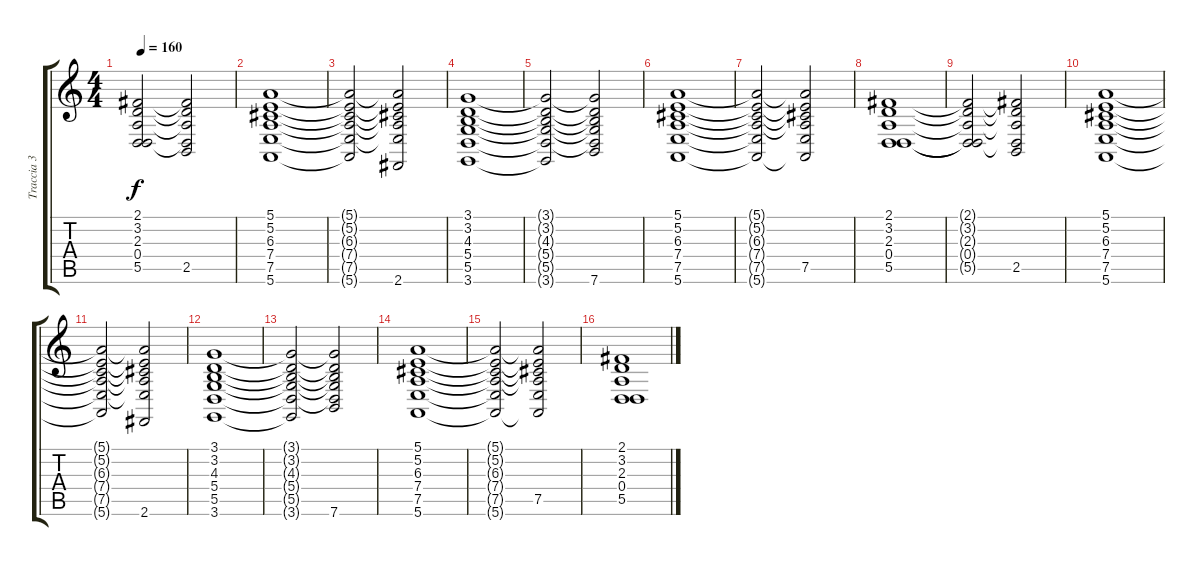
\track ("Traccia 3" "Traccia 3") {instrument stringensemble2}
\staff {score tabs}
\tuning (E4 B3 G3 D3 A2 E2) {hide}
\ts (4 4)
\tempo 160
\clef g2
\ks c
(2.1{t} 3.2{t} 2.3{t} 0.4{t} 5.5{t}).2{dy f} (2.1{t} 3.2{t} 2.3{t} 0.4{t} 2.5).2 |
(5.1 5.2 6.3 7.4 7.5 5.6).1 |
(5.1{t} 5.2{t} 6.3{t} 7.4{t} 7.5{t} 5.6{t}).2 (5.1{t} 5.2{t} 6.3{t} 7.4{t} 7.5{t} 2.6).2 |
(3.1 3.2 4.3 5.4 5.5 3.6).1 |
(3.1{t} 3.2{t} 4.3{t} 5.4{t} 5.5{t} 3.6{t}).2 (3.1{t} 3.2{t} 4.3{t} 5.4{t} 5.5{t} 7.6).2 |
(5.1 5.2 6.3 7.4 7.5 5.6).1 |
(5.1{t} 5.2{t} 6.3{t} 7.4{t} 7.5{t} 5.6{t}).2 (5.1{t} 5.2{t} 6.3{t} 7.4{t} 7.5 5.6{t}).2 |
(2.1 3.2 2.3 0.4 5.5).1 |
(2.1{t} 3.2{t} 2.3{t} 0.4{t} 5.5{t}).2 (2.1{t} 3.2{t} 2.3{t} 0.4{t} 2.5).2 |
(5.1 5.2 6.3 7.4 7.5 5.6).1 |
(5.1{t} 5.2{t} 6.3{t} 7.4{t} 7.5{t} 5.6{t}).2 (5.1{t} 5.2{t} 6.3{t} 7.4{t} 7.5{t} 2.6).2 |
(3.1 3.2 4.3 5.4 5.5 3.6).1 |
(3.1{t} 3.2{t} 4.3{t} 5.4{t} 5.5{t} 3.6{t}).2 (3.1{t} 3.2{t} 4.3{t} 5.4{t} 5.5{t} 7.6).2 |
(5.1 5.2 6.3 7.4 7.5 5.6).1 |
(5.1{t} 5.2{t} 6.3{t} 7.4{t} 7.5{t} 5.6{t}).2 (5.1{t} 5.2{t} 6.3{t} 7.4{t} 7.5 5.6{t}).2 |
(2.1 3.2 2.3 0.4 5.5).1
